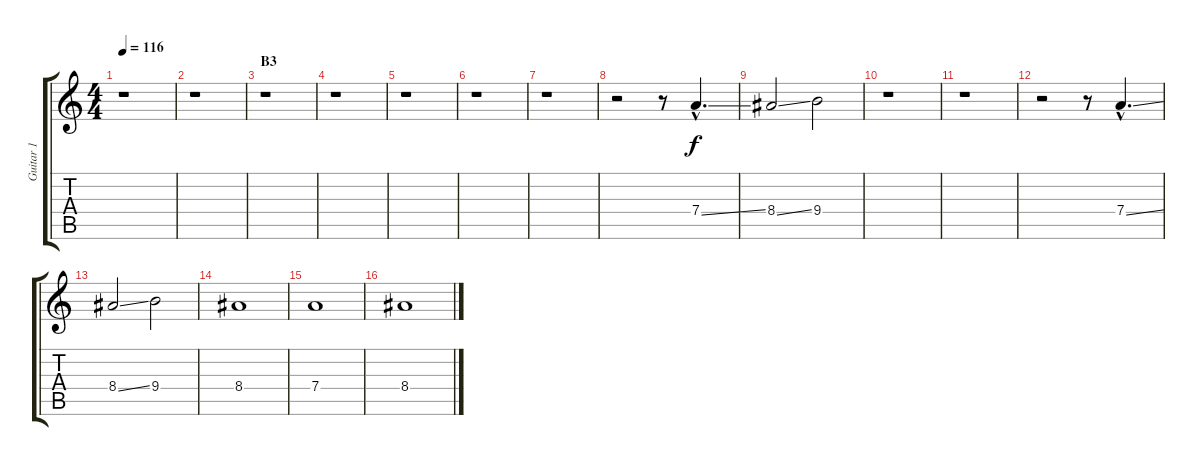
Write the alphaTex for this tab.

\track ("Guitar 1" "Guitar 1") {instrument distortionguitar}
\staff {score tabs}
\tuning (E4 B3 G3 D3 A2 E2) {hide}
\ts (4 4)
\tempo 116
\clef g2
\ks c
r.1{dy fff} |
r.1 |
\section ("" "B3")
r.1 |
r.1 |
r.1 |
r.1 |
r.1 |
r.2 r.8 7.4{ss hac}.4{d dy f} |
8.4{ss}.2 9.4.2 |
r.1 |
r.1 |
r.2 r.8 7.4{ss hac}.4{d} |
8.4{ss}.2 9.4.2 |
8.4.1 |
7.4.1 |
8.4.1
